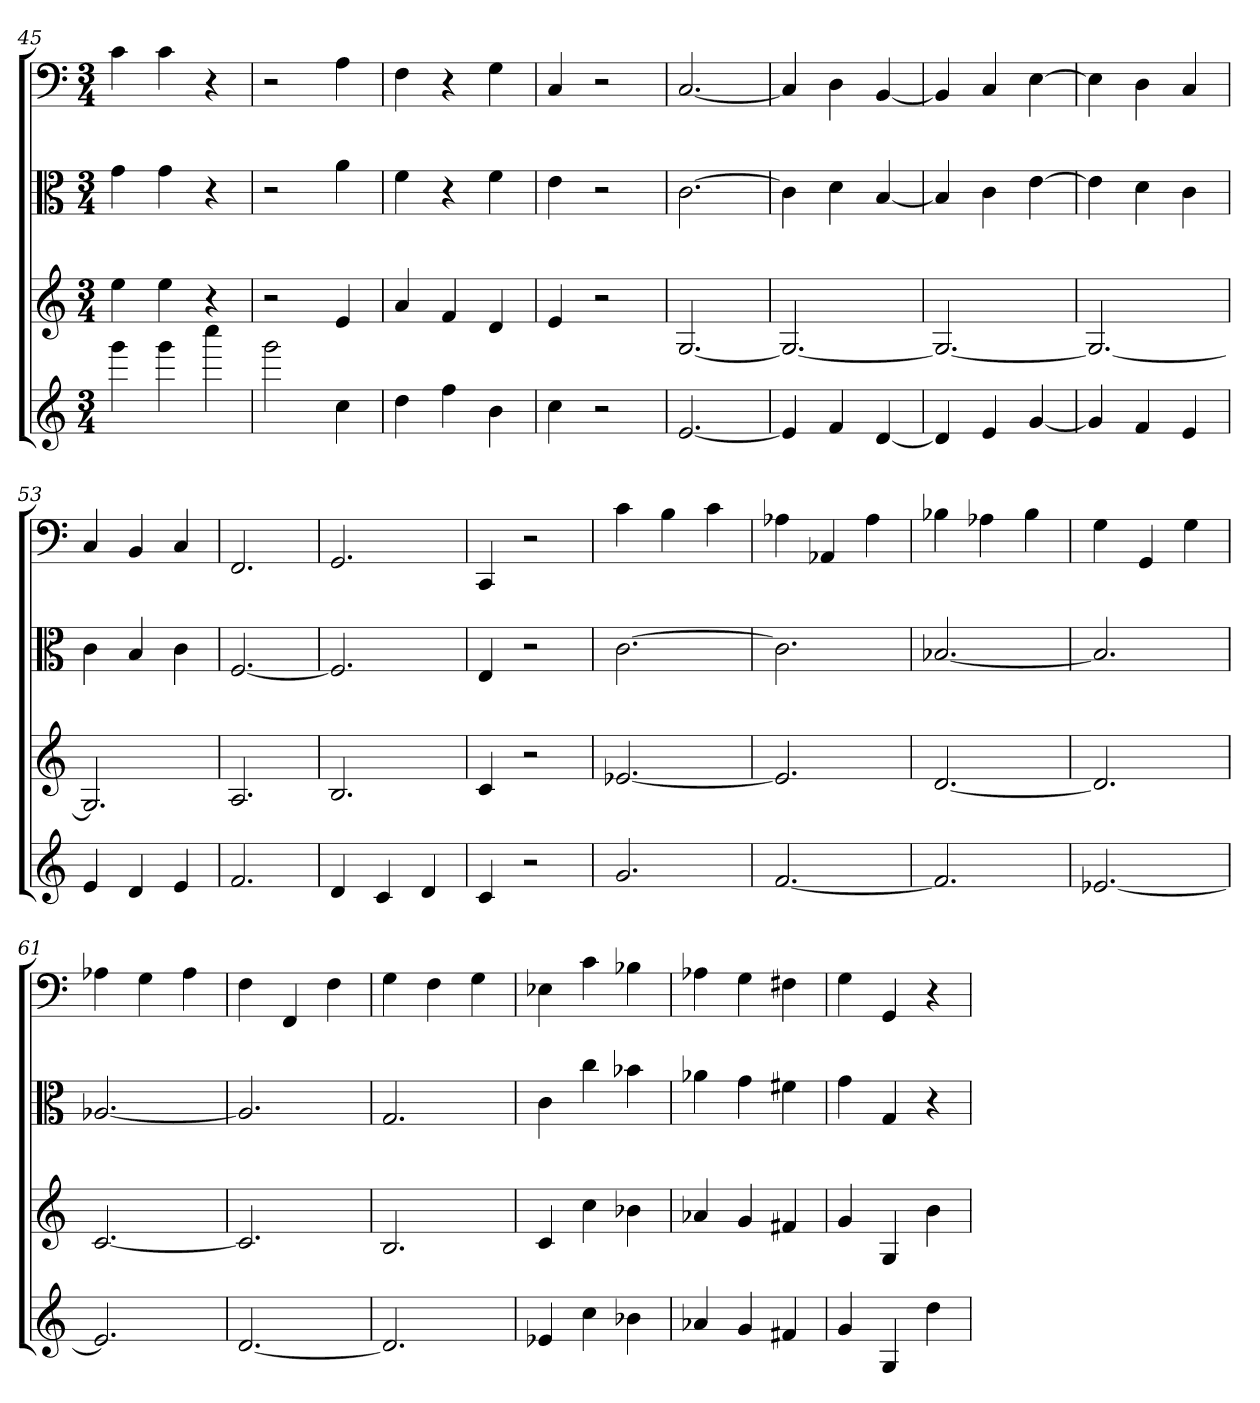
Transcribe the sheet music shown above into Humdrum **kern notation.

**kern	**kern	**kern	**kern
*part4	*part3	*part2	*part1
*staff4	*staff3	*staff2	*staff1
*	*	*clefC3	*clefF4
*k[]	*k[]	*k[]	*k[]
*C:	*C:	*C:	*C:
*M3/4	*M3/4	*M3/4	*M3/4
=45	=45	=45	=45
4ggg	4ee	4g	4c
4ggg	4ee	4g	4c
4cccc	4r	4r	4r
=46	=46	=46	=46
2ggg	2r	2r	2r
4cc	4e	4a	4A
=47	=47	=47	=47
4dd	4a	4f	4F
4ff	4f	4r	4r
4b	4d	4f	4G
=48	=48	=48	=48
4cc	4e	4e	4C
2r	2r	2r	2r
=49	=49	=49	=49
[2.e	[2.G	[2.c	[2.C
=50	=50	=50	=50
4e]	2.G_	4c]	4C]
4f	.	4d	4D
[4d	.	[4B	[4BB
=51	=51	=51	=51
4d]	2.G_	4B]	4BB]
4e	.	4c	4C
[4g	.	[4e	[4E
=52	=52	=52	=52
4g]	2.G_	4e]	4E]
4f	.	4d	4D
4e	.	4c	4C
=53	=53	=53	=53
4e	2.G]	4c	4C
4d	.	4B	4BB
4e	.	4c	4C
=54	=54	=54	=54
2.f	2.A	[2.F	2.FF
=55	=55	=55	=55
4d	2.B	2.F]	2.GG
4c	.	.	.
4d	.	.	.
=56	=56	=56	=56
4c	4c	4E	4CC
2r	2r	2r	2r
=57	=57	=57	=57
2.g	[2.e-X	[2.c	4c
.	.	.	4B
.	.	.	4c
=58	=58	=58	=58
[2.f	2.e-]	2.c]	4A-X
.	.	.	4AA-X
.	.	.	4A-
=59	=59	=59	=59
2.f]	[2.d	[2.B-X	4B-X
.	.	.	4A-X
.	.	.	4B-
=60	=60	=60	=60
[2.e-X	2.d]	2.B-]	4G
.	.	.	4GG
.	.	.	4G
=61	=61	=61	=61
2.e-]	[2.c	[2.A-X	4A-X
.	.	.	4G
.	.	.	4A-
=62	=62	=62	=62
[2.d	2.c]	2.A-]	4F
.	.	.	4FF
.	.	.	4F
=63	=63	=63	=63
2.d]	2.B	2.G	4G
.	.	.	4F
.	.	.	4G
=64	=64	=64	=64
4e-X	4c	4c	4E-X
4cc	4cc	4cc	4c
4b-X	4b-X	4b-X	4B-X
=65	=65	=65	=65
4a-X	4a-X	4a-X	4A-X
4g	4g	4g	4G
4f#X	4f#X	4f#X	4F#X
=66	=66	=66	=66
4g	4g	4g	4G
4G	4G	4G	4GG
4dd	4b	4r	4r
=	=	=	=
*-	*-	*-	*-
